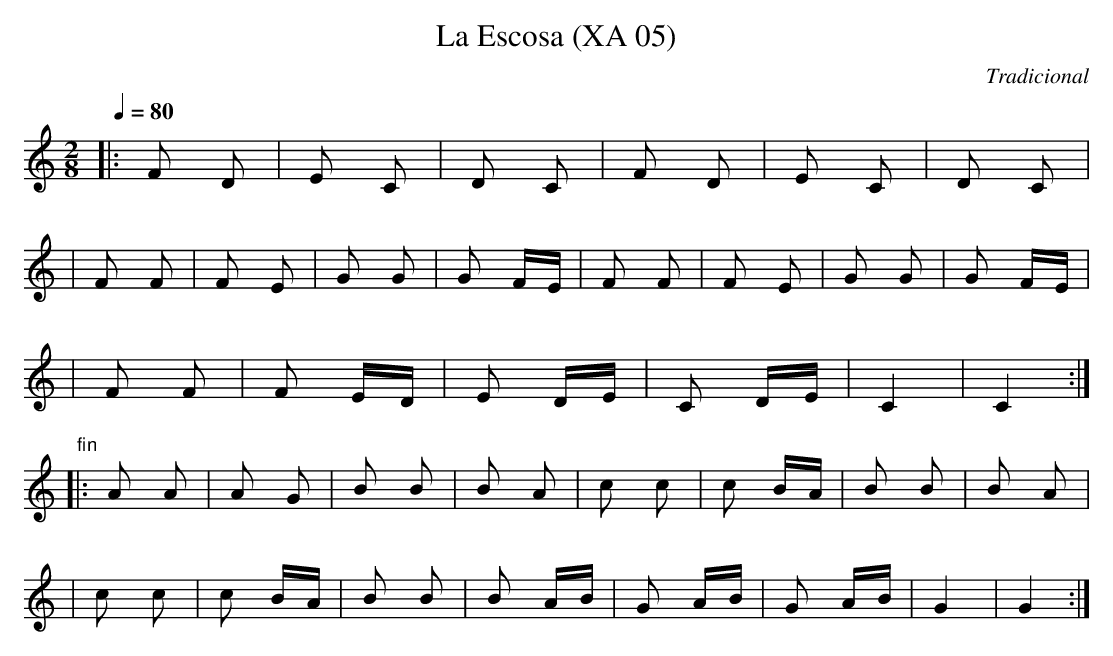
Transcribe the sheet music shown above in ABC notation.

X:1
T:La Escosa (XA 05)
C:Tradicional
M:2/8
L:1/8
Q:1/4=80
K:C
|: F D|E C|D C|F D|E C|D C|
|F F|F E|G G|G F/E/|F F|F E|G G|G F/E/|
|F F|F E/D/|E D/E/|C D/E/|C2|C2 :|"fin"
|: A A|A G|B B|B A|c c|c B/A/|B B|B A|
|c c|c B/A/|B B|B A/B/|G A/B/|G A/B/|G2|G2 :|
"rep. hasta fin"
